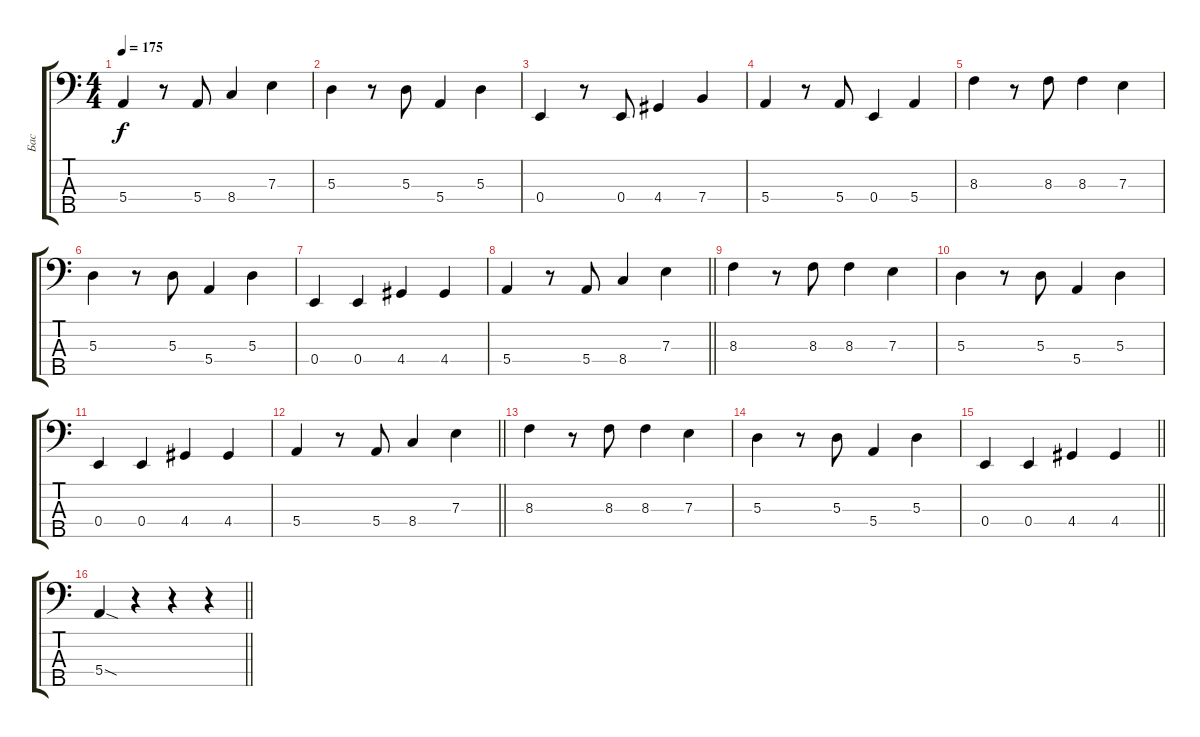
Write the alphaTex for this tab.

\track ("Бас" "Бас") {instrument electricbassfinger}
\staff {score tabs}
\tuning (G2 D2 A1 E1 B0) {hide}
\ts (4 4)
\section ("" "")
\tempo 175
\clef f4
\ks c
5.4.4{dy f} r.8 5.4.8 8.4.4 7.3.4 |
5.3.4 r.8 5.3.8 5.4.4 5.3.4 |
0.4.4 r.8 0.4.8 4.4.4 7.4.4 |
5.4.4 r.8 5.4.8 0.4.4 5.4.4 |
8.3.4 r.8 8.3.8 8.3.4 7.3.4 |
5.3.4 r.8 5.3.8 5.4.4 5.3.4 |
0.4.4 0.4.4 4.4.4 4.4.4 |
\barLineRight lightlight
5.4.4 r.8 5.4.8 8.4.4 7.3.4 |
\section ("" "")
8.3.4 r.8 8.3.8 8.3.4 7.3.4 |
5.3.4 r.8 5.3.8 5.4.4 5.3.4 |
0.4.4 0.4.4 4.4.4 4.4.4 |
\barLineRight lightlight
5.4.4 r.8 5.4.8 8.4.4 7.3.4 |
\section ("" "")
8.3.4 r.8 8.3.8 8.3.4 7.3.4 |
5.3.4 r.8 5.3.8 5.4.4 5.3.4 |
\barLineRight lightlight
0.4.4 0.4.4 4.4.4 4.4.4 |
\section ("" "")
\barLineRight lightlight
5.4{sod}.4 r.4 r.4 r.4
